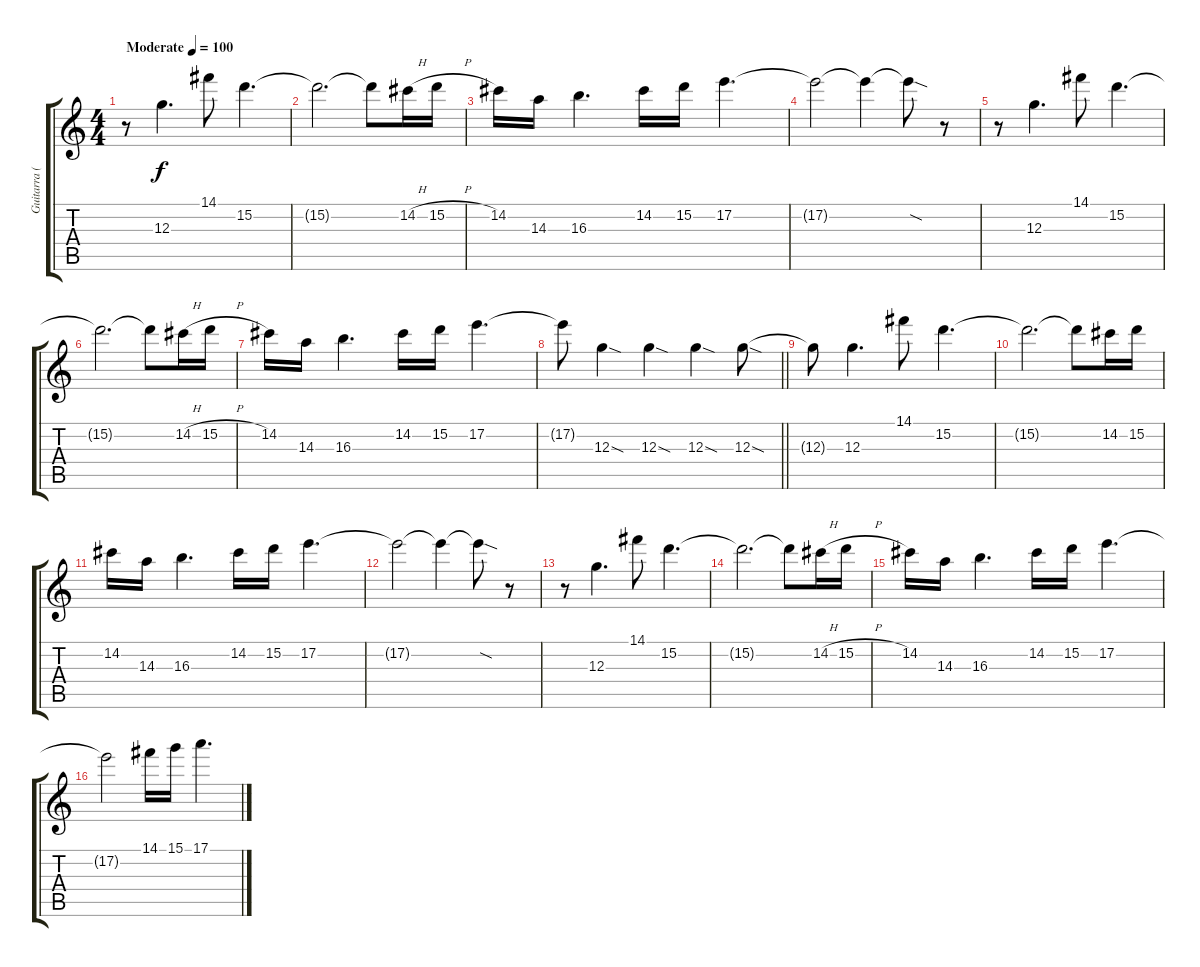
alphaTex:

\track ("Guitarra (Delay)" "Guitarra (") {instrument overdrivenguitar}
\staff {score tabs}
\tuning (E4 B3 G3 D3 A2 E2) {hide}
\ts (4 4)
\tempo (100 "Moderate")
\clef g2
\ks c
r.8{dy f instrument overdrivenguitar} 12.3.4{d} 14.1.8 15.2.4{d} |
15.2{t}.2{d} 15.2{t}.8 14.2{h}.16 15.2{h}.16 |
14.2.16 14.3.16 16.3.4{d} 14.2.16 15.2.16 17.2.4{d} |
17.2{t}.2 17.2{t}.4 17.2{sod t}.8 r.8 |
r.8 12.3.4{d} 14.1.8 15.2.4{d} |
15.2{t}.2{d} 15.2{t}.8 14.2{h}.16 15.2{h}.16 |
14.2.16 14.3.16 16.3.4{d} 14.2.16 15.2.16 17.2.4{d} |
\barLineRight lightlight
17.2{t}.8 12.3{sod}.4 12.3{sod}.4 12.3{sod}.4 12.3{sod}.8 |
12.3{t}.8 12.3.4{d} 14.1.8 15.2.4{d} |
15.2{t}.2{d} 15.2{t}.8 14.2.16 15.2.16 |
14.2.16 14.3.16 16.3.4{d} 14.2.16 15.2.16 17.2.4{d} |
17.2{t}.2 17.2{t}.4 17.2{sod t}.8 r.8 |
r.8 12.3.4{d} 14.1.8 15.2.4{d} |
15.2{t}.2{d} 15.2{t}.8 14.2{h}.16 15.2{h}.16 |
14.2.16 14.3.16 16.3.4{d} 14.2.16 15.2.16 17.2.4{d} |
17.2{t}.2 14.1.16 15.1.16 17.1.4{d}
